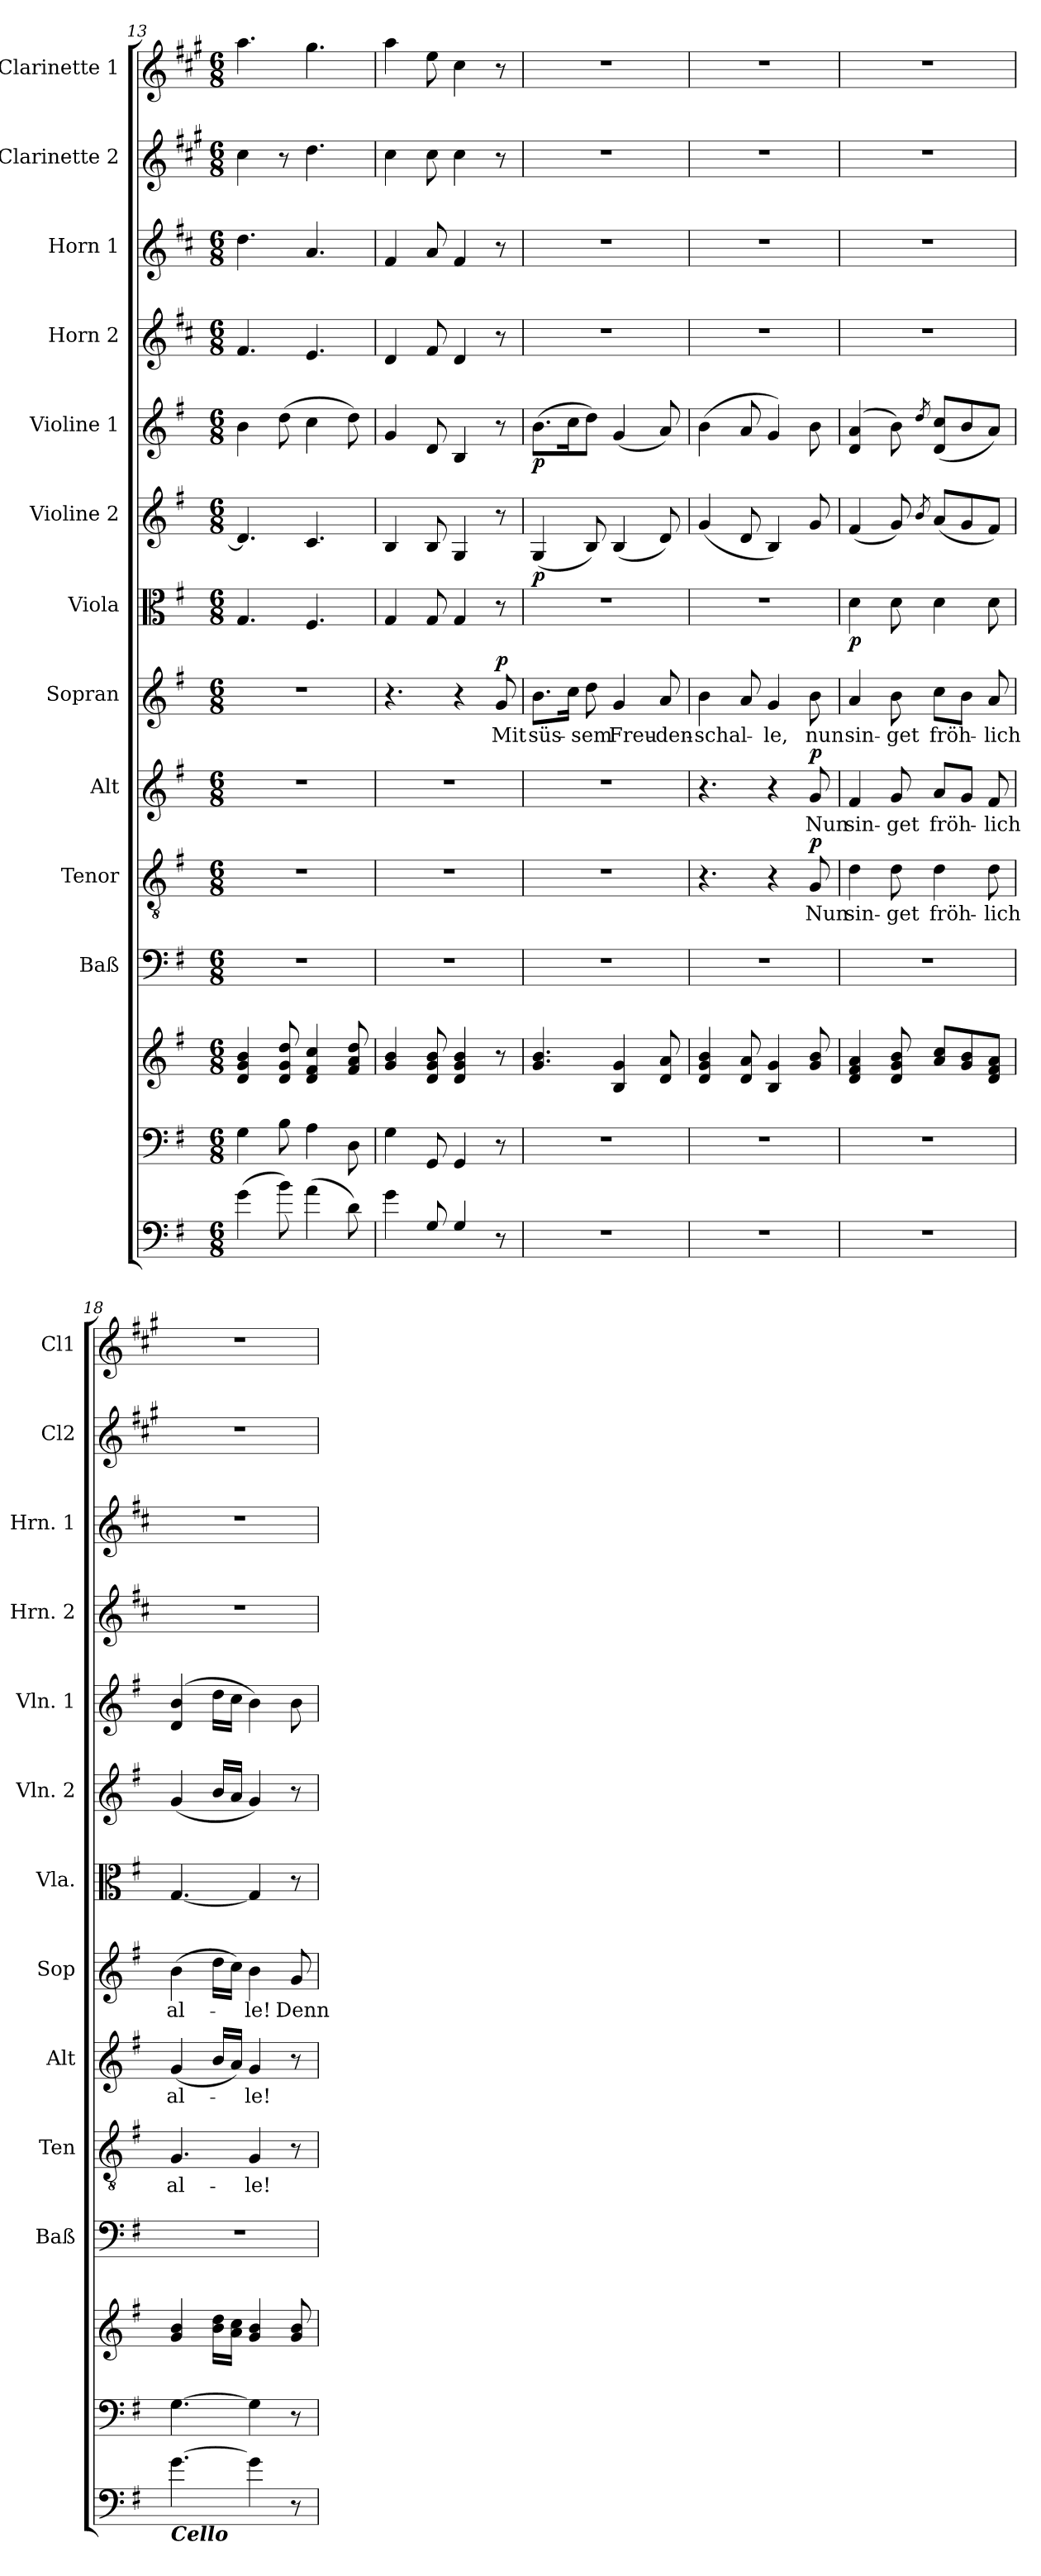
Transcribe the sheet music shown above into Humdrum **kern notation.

**kern	**kern	**kern	**kern	**kern	**text	**dynam	**kern	**text	**dynam	**kern	**text	**dynam	**kern	**dynam	**kern	**dynam	**kern	**dynam	**kern	**kern	**kern	**kern
*part13	*part12	*part12	*part11	*part10	*part10	*part10	*part9	*part9	*part9	*part8	*part8	*part8	*part7	*part7	*part6	*part6	*part5	*part5	*part4	*part3	*part2	*part1
*staff14	*staff13	*staff12	*staff11	*staff10	*staff10	*staff10	*staff9	*staff9	*staff9	*staff8	*staff8	*staff8	*staff7	*staff7	*staff6	*staff6	*staff5	*staff5	*staff4	*staff3	*staff2	*staff1
*	*	*	*I"Baß	*I"Tenor	*	*	*I"Alt	*	*	*I"Sopran	*	*	*I"Viola	*	*I"Violine 2	*	*I"Violine 1	*	*I"Horn 2	*I"Horn 1	*I"Clarinette 2	*I"Clarinette 1
*	*	*	*I'Baß	*I'Ten	*	*	*I'Alt	*	*	*I'Sop	*	*	*I'Vla.	*	*I'Vln. 2	*	*I'Vln. 1	*	*I'Hrn. 2	*I'Hrn. 1	*I'Cl2	*I'Cl1
!!LO:PB:g=z
*clefF4	*clefF4	*clefG2	*clefF4	*clefGv2	*	*	*clefG2	*	*	*clefG2	*	*	*clefC3	*	*clefG2	*	*clefG2	*	*clefG2	*clefG2	*clefG2	*clefG2
*ITrd7c12	*	*	*	*	*	*	*	*	*	*	*	*	*	*	*	*	*	*	*ITrd4c7	*ITrd4c7	*ITrd1c2	*ITrd1c2
*k[f#]	*k[f#]	*k[f#]	*k[f#]	*k[f#]	*	*	*k[f#]	*	*	*k[f#]	*	*	*k[f#]	*	*k[f#]	*	*k[f#]	*	*k[f#]	*k[f#]	*k[f#]	*k[f#]
*G:	*G:	*G:	*G:	*G:	*	*	*G:	*	*	*G:	*	*	*G:	*	*G:	*	*G:	*	*G:	*G:	*G:	*G:
*M6/8	*M6/8	*M6/8	*M6/8	*M6/8	*	*	*M6/8	*	*	*M6/8	*	*	*M6/8	*	*M6/8	*	*M6/8	*	*M6/8	*M6/8	*M6/8	*M6/8
=13	=13	=13	=13	=13	=13	=13	=13	=13	=13	=13	=13	=13	=13	=13	=13	=13	=13	=13	=13	=13	=13	=13
(>4G\	4G\	4d/ 4g/ 4b/	2.r	2.r	.	.	2.r	.	.	2.r	.	.	4.G/	.	4.d/]	.	4b\	.	4.B/	4.g\	4b\	4.gg\
8B\)	8B\	8d/ 8g/ 8dd/	.	.	.	.	.	.	.	.	.	.	.	.	.	.	(>8dd\	.	.	.	8r	.
(>4A\	4A\	4d/ 4f#/ 4cc/	.	.	.	.	.	.	.	.	.	.	4.F#/	.	4.c/	.	4cc\	.	4.A/	4.d/	4.cc\	4.ff#\
8D\)	8D\	8f#/ 8a/ 8dd/	.	.	.	.	.	.	.	.	.	.	.	.	.	.	8dd\)	.	.	.	.	.
=14	=14	=14	=14	=14	=14	=14	=14	=14	=14	=14	=14	=14	=14	=14	=14	=14	=14	=14	=14	=14	=14	=14
4G\	4G\	4g/ 4b/	2.r	2.r	.	.	2.r	.	.	4.r	.	.	4G/	.	4B/	.	4g/	.	4G/	4B/	4b\	4gg\
8GG/	8GG/	8d/ 8g/ 8b/	.	.	.	.	.	.	.	.	.	.	8G/	.	8B/	.	8d/	.	8B/	8d/	8b\	8dd\
4GG/	4GG/	4d/ 4g/ 4b/	.	.	.	.	.	.	.	4r	.	.	4G/	.	4G/	.	4B/	.	4G/	4B/	4b\	4b\
!	!	!	!	!	!	!	!	!	!	!	!LO:LY:b	!LO:DY:a	!	!	!	!	!	!	!	!	!	!
8r	8r	8r	.	.	.	.	.	.	.	8g/	Mit	p	8r	.	8r	.	8r	.	8r	8r	8r	8r
=15	=15	=15	=15	=15	=15	=15	=15	=15	=15	=15	=15	=15	=15	=15	=15	=15	=15	=15	=15	=15	=15	=15
!	!	!	!	!	!	!	!	!	!	!	!LO:LY:b	!	!	!	!	!LO:DY:b	!	!LO:DY:b	!	!	!	!
2.r	2.r	4.g/ 4.b/	2.r	2.r	.	.	2.r	.	.	8.b\L	süs-	.	2.r	.	(<4G/	p	(>8.b\L	p	2.r	2.r	2.r	2.r
.	.	.	.	.	.	.	.	.	.	16cc\Jk	.	.	.	.	.	.	16cc\k	.	.	.	.	.
!	!	!	!	!	!	!	!	!	!	!	!LO:LY:b	!	!	!	!	!	!	!	!	!	!	!
.	.	.	.	.	.	.	.	.	.	8dd\	-sem	.	.	.	8B/)	.	8dd\J)	.	.	.	.	.
!	!	!	!	!	!	!	!	!	!	!	!LO:LY:b	!	!	!	!	!	!	!	!	!	!	!
.	.	4B/ 4g/	.	.	.	.	.	.	.	4g/	Freu-	.	.	.	(<4B/	.	(<4g/	.	.	.	.	.
!	!	!	!	!	!	!	!	!	!	!	!LO:LY:b	!	!	!	!	!	!	!	!	!	!	!
.	.	8d/ 8a/	.	.	.	.	.	.	.	8a/	-den-	.	.	.	8d/)	.	8a/)	.	.	.	.	.
=16	=16	=16	=16	=16	=16	=16	=16	=16	=16	=16	=16	=16	=16	=16	=16	=16	=16	=16	=16	=16	=16	=16
!	!	!	!	!	!	!	!	!	!	!	!LO:LY:b	!	!	!	!	!	!	!	!	!	!	!
2.r	2.r	4d/ 4g/ 4b/	2.r	4.r	.	.	4.r	.	.	4b\	-schal-	.	2.r	.	(<4g/	.	(<4b\	.	2.r	2.r	2.r	2.r
.	.	8d/ 8a/	.	.	.	.	.	.	.	8a/	.	.	.	.	8d/	.	8a/	.	.	.	.	.
!	!	!	!	!	!	!	!	!	!	!	!LO:LY:b	!	!	!	!	!	!	!	!	!	!	!
.	.	4B/ 4g/	.	4r	.	.	4r	.	.	4g/	-le,	.	.	.	4B/)	.	4g/)	.	.	.	.	.
!	!	!	!	!	!LO:LY:b	!LO:DY:a	!	!LO:LY:b	!LO:DY:a	!	!LO:LY:b	!	!	!	!	!	!	!	!	!	!	!
.	.	8g/ 8b/	.	8G/	Nun	p	8g/	Nun	p	8b\	nun	.	.	.	8g/	.	8b\	.	.	.	.	.
=17	=17	=17	=17	=17	=17	=17	=17	=17	=17	=17	=17	=17	=17	=17	=17	=17	=17	=17	=17	=17	=17	=17
!	!	!	!	!	!LO:LY:b	!	!	!LO:LY:b	!	!	!LO:LY:b	!	!	!LO:DY:b	!	!	!	!	!	!	!	!
2.r	2.r	4d/ 4f#/ 4a/	2.r	4d\	sin-	.	4f#/	sin-	.	4a/	sin-	.	4d\	p	(<4f#/	.	(4d/ 4a/	.	2.r	2.r	2.r	2.r
!	!	!	!	!	!LO:LY:b	!	!	!LO:LY:b	!	!	!LO:LY:b	!	!	!	!	!	!	!	!	!	!	!
.	.	8d/ 8g/ 8b/	.	8d\	-get	.	8g/	-get	.	8b\	-get	.	8d\	.	8g/)	.	8b\)	.	.	.	.	.
.	.	.	.	.	.	.	.	.	.	.	.	.	.	.	8qb/	.	8qdd/	.	.	.	.	.
!	!	!	!	!	!LO:LY:b	!	!	!LO:LY:b	!	!	!LO:LY:b	!	!	!	!	!	!	!	!	!	!	!
.	.	8a/ 8cc/L	.	4d\	fröh-	.	8a/L	fröh-	.	8cc\L	fröh-	.	4d\	.	(<8a/L	.	(8d/ 8cc/L	.	.	.	.	.
.	.	8g/ 8b/	.	.	.	.	8g/J	.	.	8b\J	.	.	.	.	8g/	.	8b/	.	.	.	.	.
!	!	!	!	!	!LO:LY:b	!	!	!LO:LY:b	!	!	!LO:LY:b	!	!	!	!	!	!	!	!	!	!	!
.	.	8d/ 8f#/ 8a/J	.	8d\	-lich	.	8f#/	-lich	.	8a/	-lich	.	8d\	.	8f#/J)	.	8a/J)	.	.	.	.	.
=18	=18	=18	=18	=18	=18	=18	=18	=18	=18	=18	=18	=18	=18	=18	=18	=18	=18	=18	=18	=18	=18	=18
!LO:TX:b:Bi:t=Cello	!	!	!	!	!	!	!	!	!	!	!	!	!	!	!	!	!	!	!	!	!	!
!	!	!	!	!	!LO:LY:b	!	!	!LO:LY:b	!	!	!LO:LY:b	!	!	!	!	!	!	!	!	!	!	!
[4.G\	[4.G\	4g/ 4b/	2.r	4.G/	al-	.	(<4g/	al-	.	(>4b\	al-	.	[4.G/	.	(<4g/	.	(4d/ 4b/	.	2.r	2.r	2.r	2.r
.	.	16b\ 16dd\LL	.	.	.	.	16b/LL	.	.	16dd\LL	.	.	.	.	16b/LL	.	16dd\LL	.	.	.	.	.
.	.	16a\ 16cc\JJ	.	.	.	.	16a/JJ)	.	.	16cc\JJ)	.	.	.	.	16a/JJ	.	16cc\JJ	.	.	.	.	.
!	!	!	!	!	!LO:LY:b	!	!	!LO:LY:b	!	!	!LO:LY:b	!	!	!	!	!	!	!	!	!	!	!
4G\]	4G\]	4g/ 4b/	.	4G/	-le!	.	4g/	-le!	.	4b\	-le!	.	4G/]	.	4g/)	.	4b\)	.	.	.	.	.
!	!	!	!	!	!	!	!	!	!	!	!LO:LY:b	!	!	!	!	!	!	!	!	!	!	!
8r	8r	8g/ 8b/	.	8r	.	.	8r	.	.	8g/	Denn	.	8r	.	8r	.	8b\	.	.	.	.	.
=	=	=	=	=	=	=	=	=	=	=	=	=	=	=	=	=	=	=	=	=	=	=
*-	*-	*-	*-	*-	*-	*-	*-	*-	*-	*-	*-	*-	*-	*-	*-	*-	*-	*-	*-	*-	*-	*-
